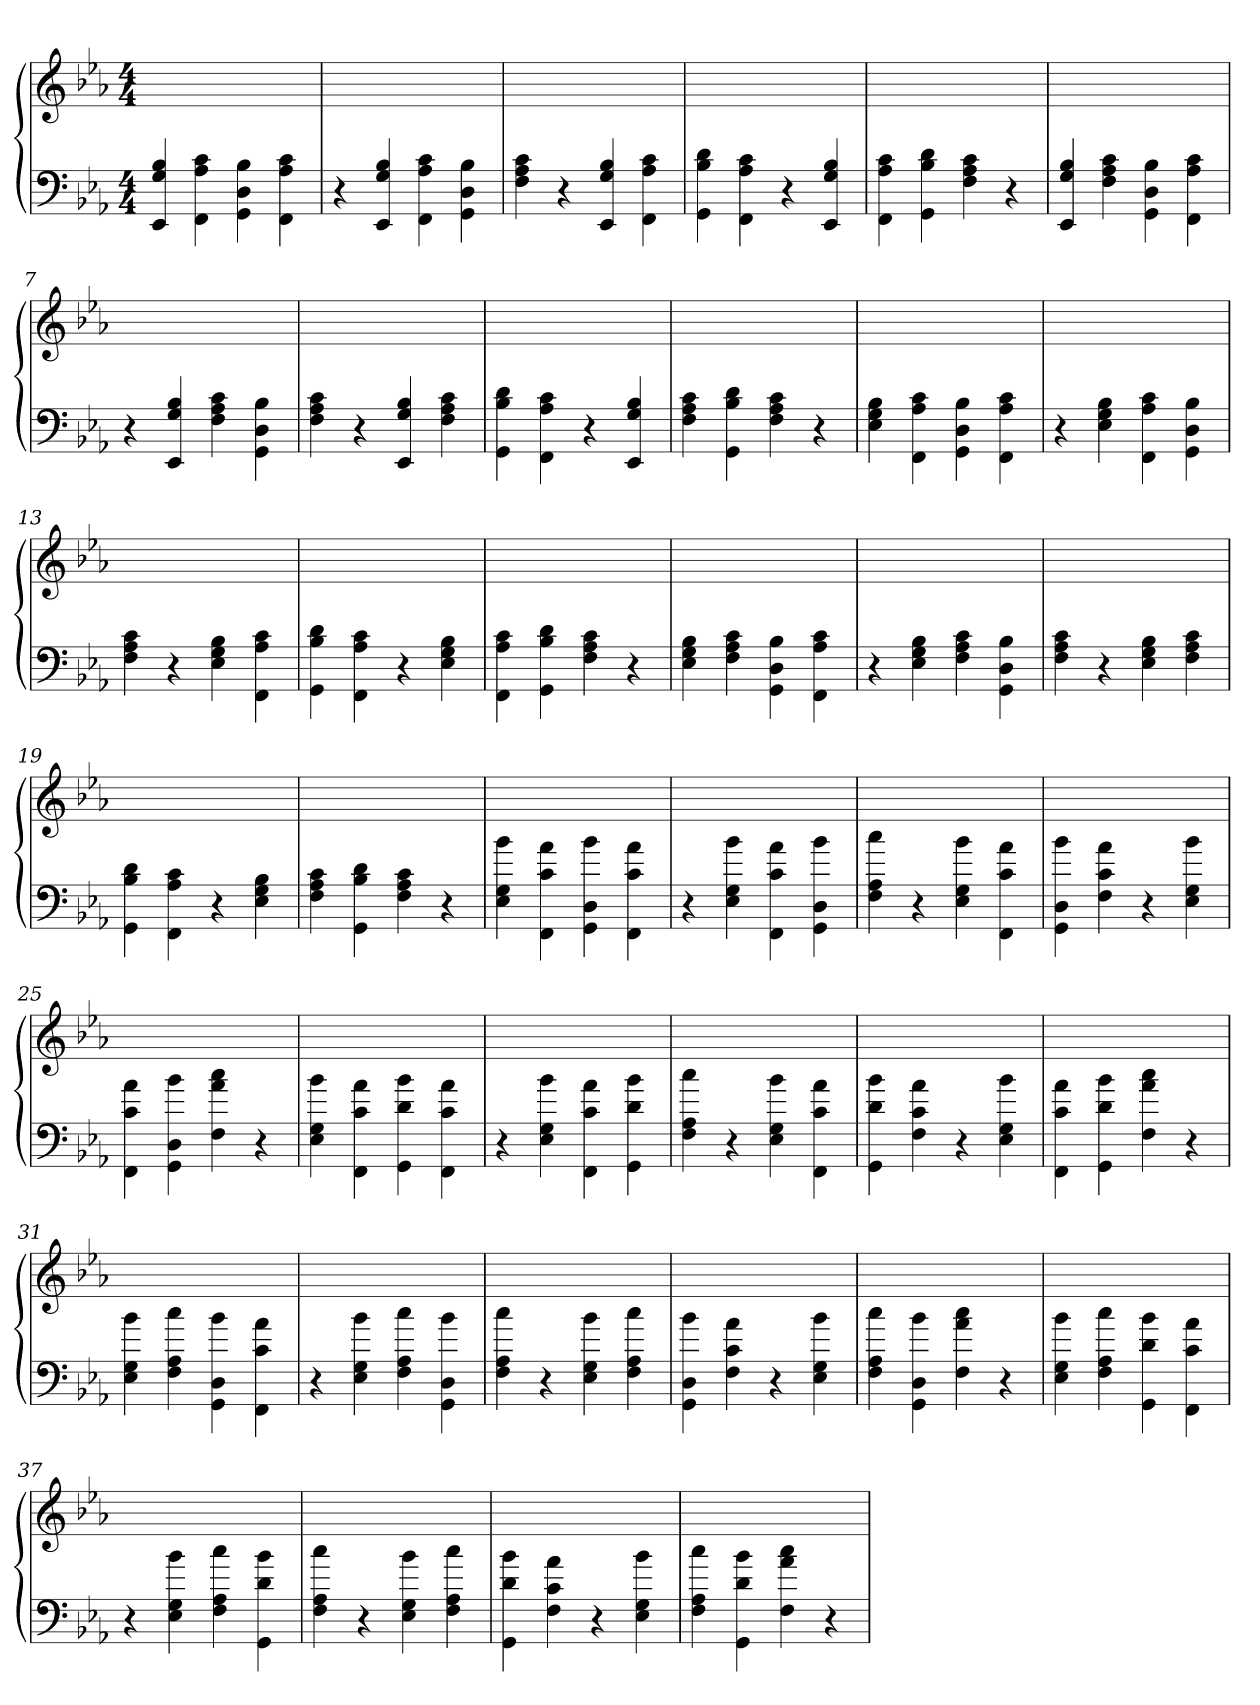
**kern	**kern
*part2	*part1
*staff2	*staff1
*clefF4	*clefG2
*k[b-e-a-]	*k[b-e-a-]
*E-:	*E-:
*M4/4	*M4/4
*MM60	*MM60
=1	=1
4EE- 4G 4B-	1ryy
4FF 4A- 4c	.
4GG 4D 4B-	.
4FF 4A- 4c	.
=2	=2
4r	1ryy
4EE- 4G 4B-	.
4FF 4A- 4c	.
4GG 4D 4B-	.
=3	=3
4F 4A- 4c	1ryy
4r	.
4EE- 4G 4B-	.
4FF 4A- 4c	.
=4	=4
4GG 4B- 4d	1ryy
4FF 4A- 4c	.
4r	.
4EE- 4G 4B-	.
=5	=5
4FF 4A- 4c	1ryy
4GG 4B- 4d	.
4F 4A- 4c	.
4r	.
=6	=6
4EE- 4G 4B-	1ryy
4F 4A- 4c	.
4GG 4D 4B-	.
4FF 4A- 4c	.
=7	=7
4r	1ryy
4EE- 4G 4B-	.
4F 4A- 4c	.
4GG 4D 4B-	.
=8	=8
4F 4A- 4c	1ryy
4r	.
4EE- 4G 4B-	.
4F 4A- 4c	.
=9	=9
4GG 4B- 4d	1ryy
4FF 4A- 4c	.
4r	.
4EE- 4G 4B-	.
=10	=10
4F 4A- 4c	1ryy
4GG 4B- 4d	.
4F 4A- 4c	.
4r	.
=11	=11
4E- 4G 4B-	1ryy
4FF 4A- 4c	.
4GG 4D 4B-	.
4FF 4A- 4c	.
=12	=12
4r	1ryy
4E- 4G 4B-	.
4FF 4A- 4c	.
4GG 4D 4B-	.
=13	=13
4F 4A- 4c	1ryy
4r	.
4E- 4G 4B-	.
4FF 4A- 4c	.
=14	=14
4GG 4B- 4d	1ryy
4FF 4A- 4c	.
4r	.
4E- 4G 4B-	.
=15	=15
4FF 4A- 4c	1ryy
4GG 4B- 4d	.
4F 4A- 4c	.
4r	.
=16	=16
4E- 4G 4B-	1ryy
4F 4A- 4c	.
4GG 4D 4B-	.
4FF 4A- 4c	.
=17	=17
4r	1ryy
4E- 4G 4B-	.
4F 4A- 4c	.
4GG 4D 4B-	.
=18	=18
4F 4A- 4c	1ryy
4r	.
4E- 4G 4B-	.
4F 4A- 4c	.
=19	=19
4GG 4B- 4d	1ryy
4FF 4A- 4c	.
4r	.
4E- 4G 4B-	.
=20	=20
4F 4A- 4c	1ryy
4GG 4B- 4d	.
4F 4A- 4c	.
4r	.
=21	=21
4E- 4G 4b-	1ryy
4FF 4c 4a-	.
4GG 4D 4b-	.
4FF 4c 4a-	.
=22	=22
4r	1ryy
4E- 4G 4b-	.
4FF 4c 4a-	.
4GG 4D 4b-	.
=23	=23
4F 4A- 4cc	1ryy
4r	.
4E- 4G 4b-	.
4FF 4c 4a-	.
=24	=24
4GG 4D 4b-	1ryy
4F 4c 4a-	.
4r	.
4E- 4G 4b-	.
=25	=25
4FF 4c 4a-	1ryy
4GG 4D 4b-	.
4F 4a- 4cc	.
4r	.
=26	=26
4E- 4G 4b-	1ryy
4FF 4c 4a-	.
4GG 4d 4b-	.
4FF 4c 4a-	.
=27	=27
4r	1ryy
4E- 4G 4b-	.
4FF 4c 4a-	.
4GG 4d 4b-	.
=28	=28
4F 4A- 4cc	1ryy
4r	.
4E- 4G 4b-	.
4FF 4c 4a-	.
=29	=29
4GG 4d 4b-	1ryy
4F 4c 4a-	.
4r	.
4E- 4G 4b-	.
=30	=30
4FF 4c 4a-	1ryy
4GG 4d 4b-	.
4F 4a- 4cc	.
4r	.
=31	=31
4E- 4G 4b-	1ryy
4F 4A- 4cc	.
4GG 4D 4b-	.
4FF 4c 4a-	.
=32	=32
4r	1ryy
4E- 4G 4b-	.
4F 4A- 4cc	.
4GG 4D 4b-	.
=33	=33
4F 4A- 4cc	1ryy
4r	.
4E- 4G 4b-	.
4F 4A- 4cc	.
=34	=34
4GG 4D 4b-	1ryy
4F 4c 4a-	.
4r	.
4E- 4G 4b-	.
=35	=35
4F 4A- 4cc	1ryy
4GG 4D 4b-	.
4F 4a- 4cc	.
4r	.
=36	=36
4E- 4G 4b-	1ryy
4F 4A- 4cc	.
4GG 4d 4b-	.
4FF 4c 4a-	.
=37	=37
4r	1ryy
4E- 4G 4b-	.
4F 4A- 4cc	.
4GG 4d 4b-	.
=38	=38
4F 4A- 4cc	1ryy
4r	.
4E- 4G 4b-	.
4F 4A- 4cc	.
=39	=39
4GG 4d 4b-	1ryy
4F 4c 4a-	.
4r	.
4E- 4G 4b-	.
=40	=40
4F 4A- 4cc	1ryy
4GG 4d 4b-	.
4F 4a- 4cc	.
4r	.
=	=
*-	*-
